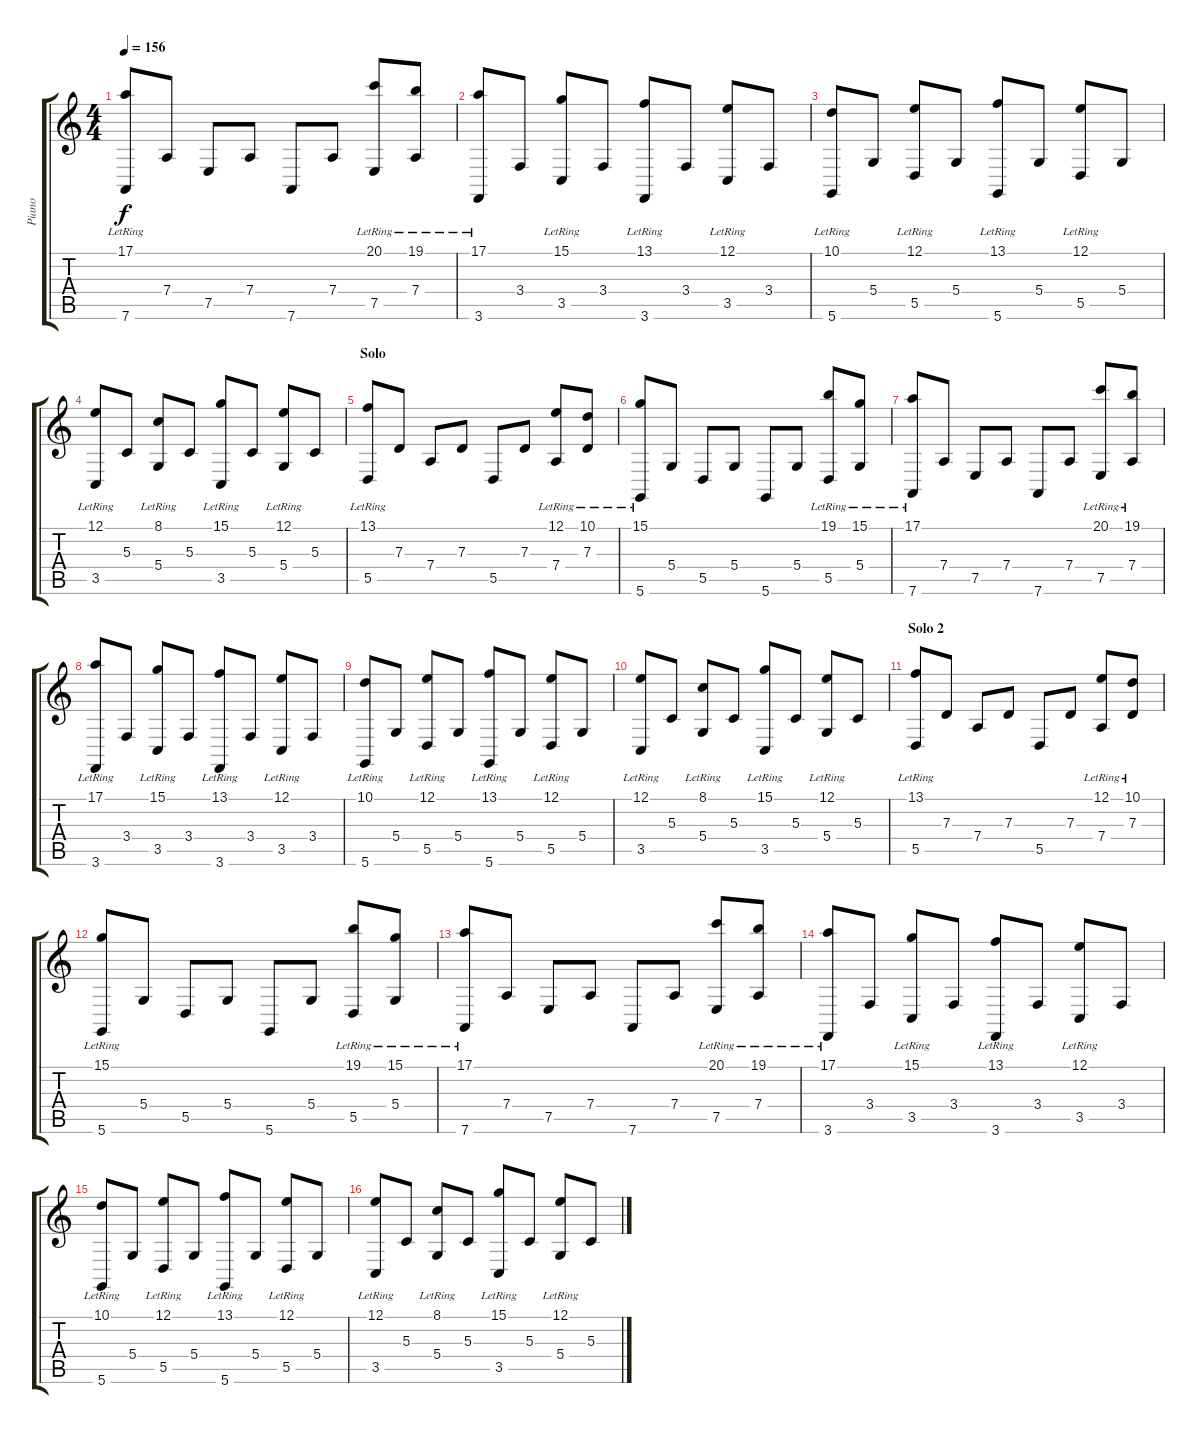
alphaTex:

\track ("Piano" "Piano") {instrument acousticgrandpiano}
\staff {score tabs}
\tuning (E4 B3 G3 D3 A2 D2) {hide}
\ts (4 4)
\tempo 156
\clef g2
\ks c
(17.1{lr} 7.6).8{dy f} 7.4.8 7.5.8 7.4.8 7.6.8 7.4.8 (20.1{lr} 7.5).8 (19.1{lr} 7.4).8 |
(17.1{lr} 3.6).8 3.4.8 (15.1{lr} 3.5).8 3.4.8 (13.1{lr} 3.6).8 3.4.8 (12.1{lr} 3.5).8 3.4.8 |
(10.1{lr} 5.6).8 5.4.8 (12.1{lr} 5.5).8 5.4.8 (13.1{lr} 5.6).8 5.4.8 (12.1{lr} 5.5).8 5.4.8 |
(12.1{lr} 3.5).8 5.3.8 (8.1{lr} 5.4).8 5.3.8 (15.1{lr} 3.5).8 5.3.8 (12.1{lr} 5.4).8 5.3.8 |
\section ("" "Solo")
(13.1{lr} 5.5).8 7.3.8 7.4.8 7.3.8 5.5.8 7.3.8 (12.1{lr} 7.4).8 (10.1{lr} 7.3).8 |
(15.1{lr} 5.6).8 5.4.8 5.5.8 5.4.8 5.6.8 5.4.8 (19.1{lr} 5.5).8 (15.1{lr} 5.4).8 |
(17.1{lr} 7.6).8 7.4.8 7.5.8 7.4.8 7.6.8 7.4.8 (20.1{lr} 7.5).8 (19.1{lr} 7.4).8 |
(17.1{lr} 3.6).8 3.4.8 (15.1{lr} 3.5).8 3.4.8 (13.1{lr} 3.6).8 3.4.8 (12.1{lr} 3.5).8 3.4.8 |
(10.1{lr} 5.6).8 5.4.8 (12.1{lr} 5.5).8 5.4.8 (13.1{lr} 5.6).8 5.4.8 (12.1{lr} 5.5).8 5.4.8 |
(12.1{lr} 3.5).8 5.3.8 (8.1{lr} 5.4).8 5.3.8 (15.1{lr} 3.5).8 5.3.8 (12.1{lr} 5.4).8 5.3.8 |
\section ("" "Solo 2")
(13.1{lr} 5.5).8 7.3.8 7.4.8 7.3.8 5.5.8 7.3.8 (12.1{lr} 7.4).8 (10.1{lr} 7.3).8 |
(15.1{lr} 5.6).8 5.4.8 5.5.8 5.4.8 5.6.8 5.4.8 (19.1{lr} 5.5).8 (15.1{lr} 5.4).8 |
(17.1{lr} 7.6).8 7.4.8 7.5.8 7.4.8 7.6.8 7.4.8 (20.1{lr} 7.5).8 (19.1{lr} 7.4).8 |
(17.1{lr} 3.6).8 3.4.8 (15.1{lr} 3.5).8 3.4.8 (13.1{lr} 3.6).8 3.4.8 (12.1{lr} 3.5).8 3.4.8 |
(10.1{lr} 5.6).8 5.4.8 (12.1{lr} 5.5).8 5.4.8 (13.1{lr} 5.6).8 5.4.8 (12.1{lr} 5.5).8 5.4.8 |
(12.1{lr} 3.5).8 5.3.8 (8.1{lr} 5.4).8 5.3.8 (15.1{lr} 3.5).8 5.3.8 (12.1{lr} 5.4).8 5.3.8
